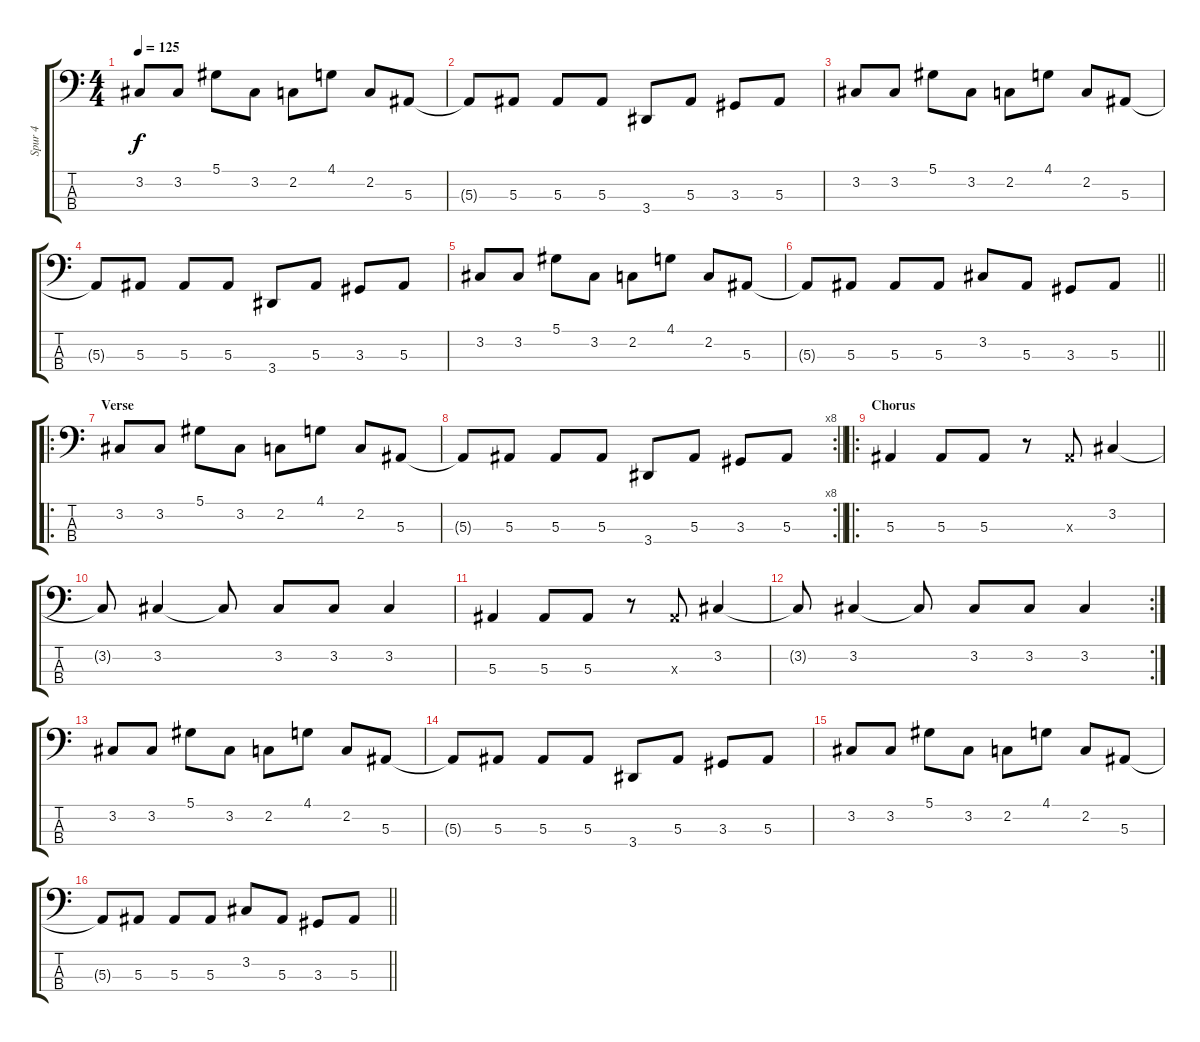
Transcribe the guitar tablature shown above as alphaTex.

\track ("Spur 4" "Spur 4") {instrument electricbassfinger}
\staff {score tabs}
\tuning (Eb2 Bb1 F1 C1) {hide}
\ts (4 4)
\tempo 125
\clef f4
\ks c
3.2.8{dy f} 3.2.8 5.1.8 3.2.8 2.2.8 4.1.8 2.2.8 5.3.8 |
5.3{t}.8 5.3.8 5.3.8 5.3.8 3.4.8 5.3.8 3.3.8 5.3.8 |
3.2.8 3.2.8 5.1.8 3.2.8 2.2.8 4.1.8 2.2.8 5.3.8 |
5.3{t}.8 5.3.8 5.3.8 5.3.8 3.4.8 5.3.8 3.3.8 5.3.8 |
3.2.8 3.2.8 5.1.8 3.2.8 2.2.8 4.1.8 2.2.8 5.3.8 |
\barLineRight lightlight
5.3{t}.8 5.3.8 5.3.8 5.3.8 3.2.8 5.3.8 3.3.8 5.3.8 |
\ro
\section ("" "Verse")
3.2.8 3.2.8 5.1.8 3.2.8 2.2.8 4.1.8 2.2.8 5.3.8 |
\rc 8
\barLineRight lightlight
5.3{t}.8 5.3.8 5.3.8 5.3.8 3.4.8 5.3.8 3.3.8 5.3.8 |
\ro
\section ("" "Chorus")
5.3.4 5.3.8 5.3.8 r.8 5.3{x}.8 3.2.4 |
3.2{t}.8 3.2.4 3.2{t}.8 3.2.8 3.2.8 3.2.4 |
5.3.4 5.3.8 5.3.8 r.8 5.3{x}.8 3.2.4 |
\rc 2
3.2{t}.8 3.2.4 3.2{t}.8 3.2.8 3.2.8 3.2.4 |
3.2.8 3.2.8 5.1.8 3.2.8 2.2.8 4.1.8 2.2.8 5.3.8 |
5.3{t}.8 5.3.8 5.3.8 5.3.8 3.4.8 5.3.8 3.3.8 5.3.8 |
3.2.8 3.2.8 5.1.8 3.2.8 2.2.8 4.1.8 2.2.8 5.3.8 |
\barLineRight lightlight
5.3{t}.8 5.3.8 5.3.8 5.3.8 3.2.8 5.3.8 3.3.8 5.3.8
